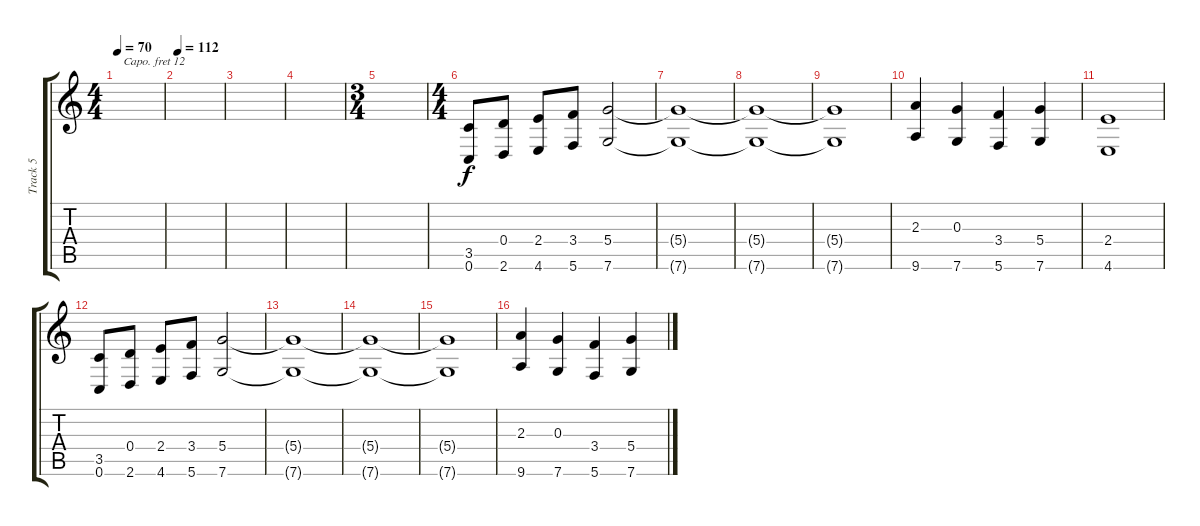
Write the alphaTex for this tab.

\track ("Track 5" "Track 5") {instrument stringensemble1}
\staff {score tabs}
\capo 12
\tuning (E4 B3 G3 D3 A2 C2) {hide}
\ts (4 4)
\tempo 70
\clef g2
\ks c
|
\tempo 112
|
|
|
\ts (3 4)
|
\ts (4 4)
(3.5 0.6).8 (0.4 2.6).8 (2.4 4.6).8 (3.4 5.6).8 (5.4 7.6).2 |
(5.4{t} 7.6{t}).1 |
(5.4{t} 7.6{t}).1 |
(5.4{t} 7.6{t}).1 |
(2.3 9.6).4 (0.3 7.6).4 (3.4 5.6).4 (5.4 7.6).4 |
(2.4 4.6).1 |
(3.5 0.6).8 (0.4 2.6).8 (2.4 4.6).8 (3.4 5.6).8 (5.4 7.6).2 |
(5.4{t} 7.6{t}).1 |
(5.4{t} 7.6{t}).1 |
(5.4{t} 7.6{t}).1 |
(2.3 9.6).4 (0.3 7.6).4 (3.4 5.6).4 (5.4 7.6).4
